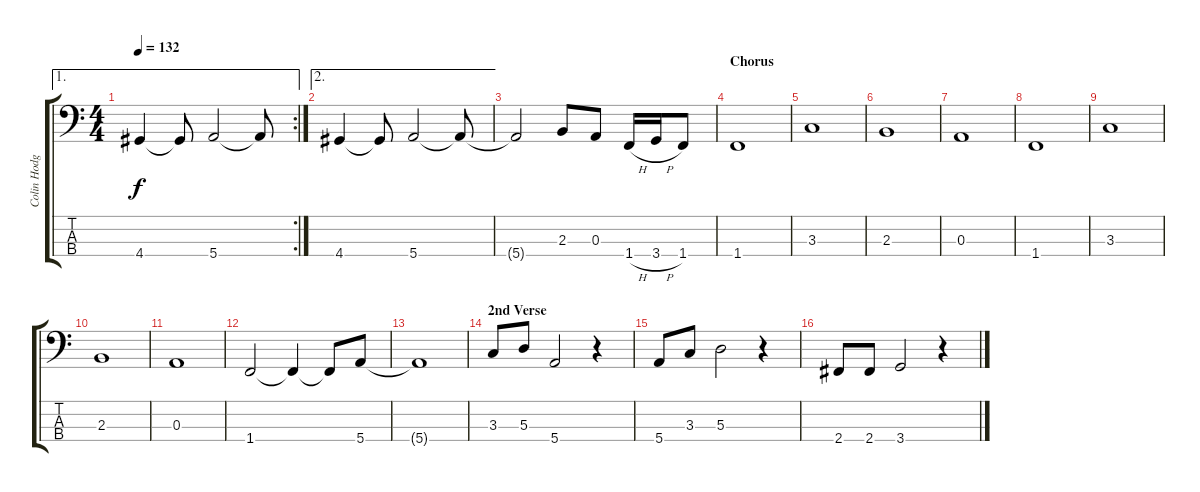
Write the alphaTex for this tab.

\track ("Colin Hodgkinson" "Colin Hodg") {instrument electricbassfinger}
\staff {score tabs}
\tuning (G2 D2 A1 E1) {hide}
\ae 1
\rc 2
\ts (4 4)
\tempo 132
\clef f4
\ks c
4.4.4{dy f} 4.4{t}.8 5.4.2 5.4{t}.8 |
\ae 2
4.4.4 4.4{t}.8 5.4.2 5.4{t}.8 |
5.4{t}.2 2.3.8 0.3.8 1.4{h}.16 3.4{h}.16 1.4.8 |
\section ("" "Chorus")
1.4.1 |
3.3.1 |
2.3.1 |
0.3.1 |
1.4.1 |
3.3.1 |
2.3.1 |
0.3.1 |
1.4.2 1.4{t}.4 1.4{t}.8 5.4.8 |
5.4{t}.1 |
\section ("" "2nd Verse")
3.3.8 5.3.8 5.4.2 r.4 |
5.4.8 3.3.8 5.3.2 r.4 |
2.4.8 2.4.8 3.4.2 r.4
